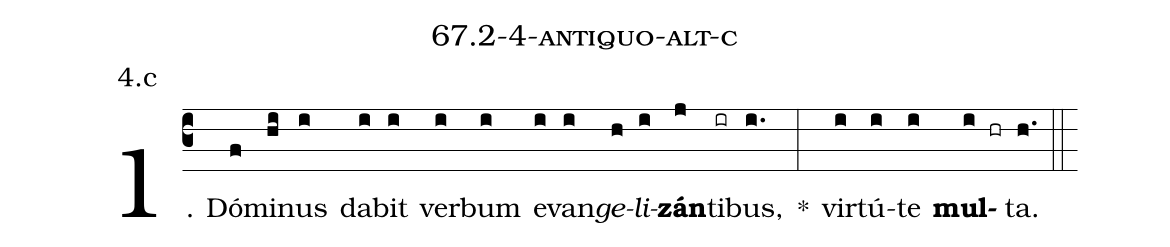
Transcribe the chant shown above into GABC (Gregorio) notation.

name: 67.2-4-antiquo-alt-c;
annotation: 4.c;
%%
(c3)1. Dó(f)mi(hi)nus(i) da(i)bit(i) ver(i)bum(i) e(i)van(i)<i>ge</i>(h)<i>li</i>(i)<b>zán</b>(j)ti(ir)bus,(i.) *(:) vir(i)tú(i)te(i) <b>mul</b>(i hr)ta.(h.) (::)


%E(i) u(i) o(i) u(i) a(i) e.(h.) (::)
